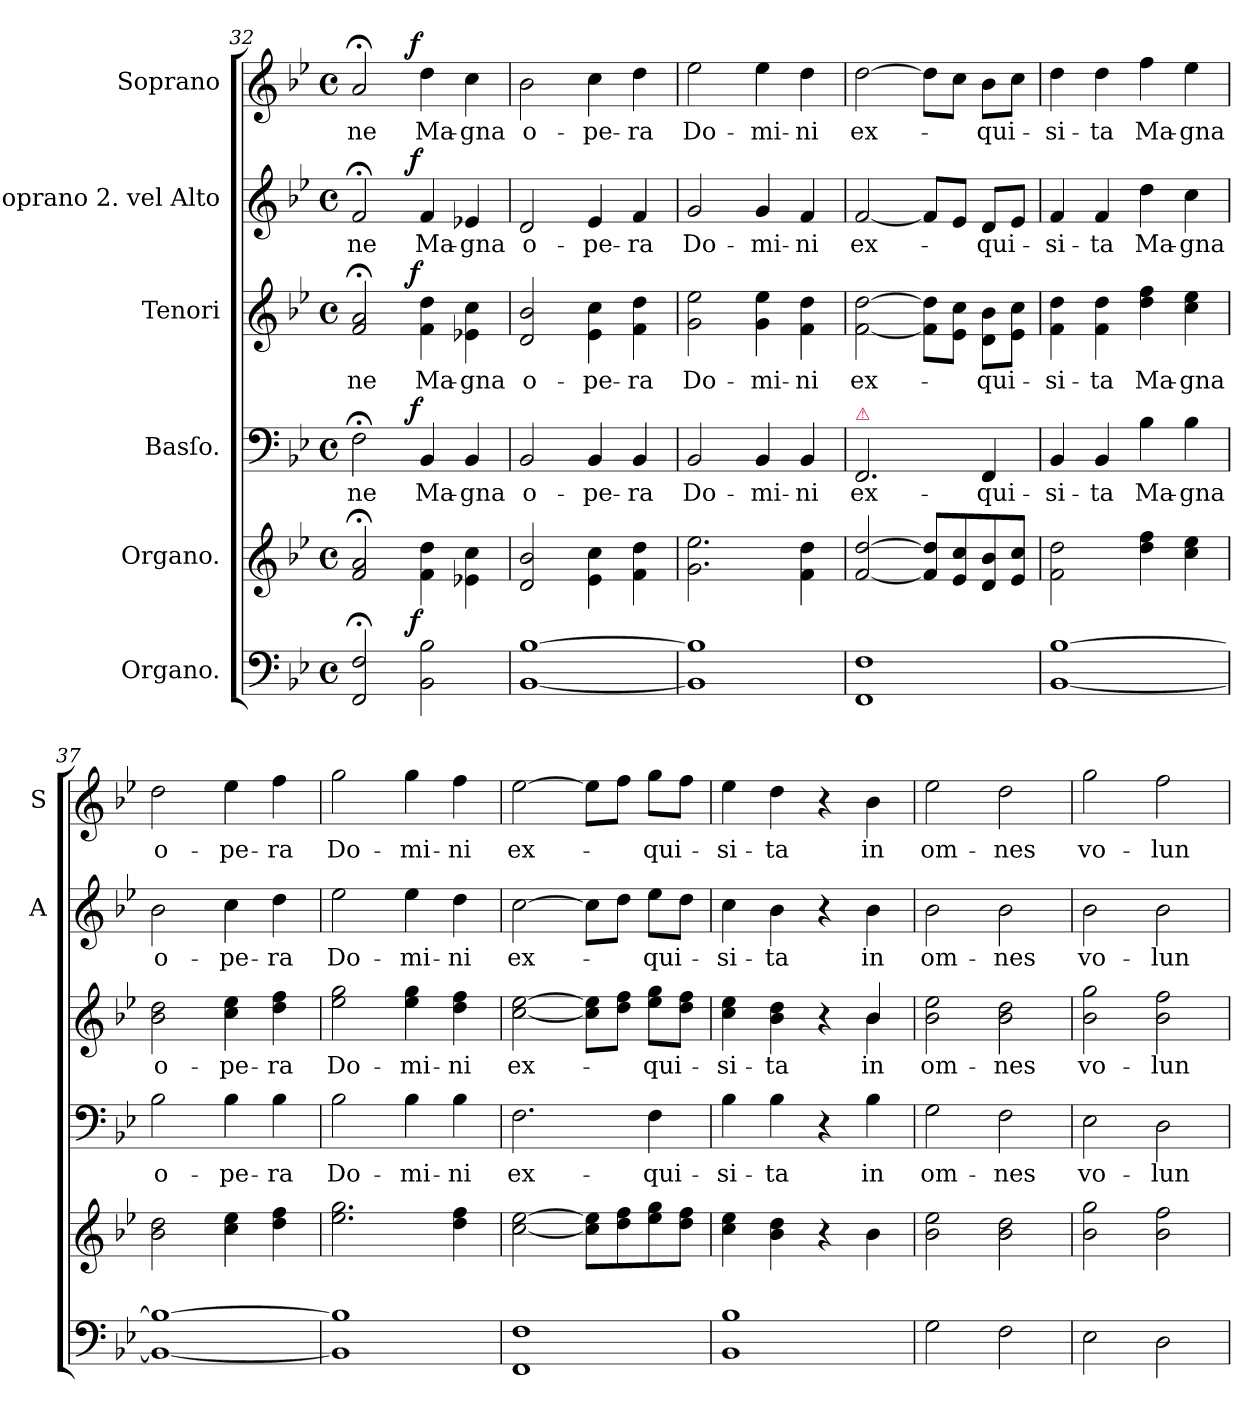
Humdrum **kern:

**kern	**kern	**dynam	**kern	**text	**dynam	**kern	**text	**dynam	**kern	**text	**dynam	**kern	**text	**dynam
*part6	*part5	*part5	*part4	*part4	*part4	*part3	*part3	*part3	*part2	*part2	*part2	*part1	*part1	*part1
*staff6	*staff5	*staff5	*staff4	*staff4	*staff4	*staff3	*staff3	*staff3	*staff2	*staff2	*staff2	*staff1	*staff1	*staff1
*I"Organo.	*I"Organo.	*	*I"Basſo.	*	*	*I"Tenori	*	*	*I"Soprano 2. vel Alto	*	*	*I"Soprano	*	*
*	*	*	*	*	*	*	*	*	*I'A	*	*	*I'S	*	*
*clefF4	*clefG2	*	*clefF4	*	*	*clefG2	*	*	*clefG2	*	*	*clefG2	*	*
*	*	*	*	*	*	*ITrd7c12	*	*	*	*	*	*	*	*
*k[b-e-]	*k[b-e-]	*	*k[b-e-]	*	*	*k[b-e-]	*	*	*k[b-e-]	*	*	*k[b-e-]	*	*
*M4/4	*M4/4	*	*M4/4	*	*	*M4/4	*	*	*M4/4	*	*	*M4/4	*	*
*met(c)	*met(c)	*	*met(c)	*	*	*met(c)	*	*	*met(c)	*	*	*met(c)	*	*
=32	=32	=32	=32	=32	=32	=32	=32	=32	=32	=32	=32	=32	=32	=32
!	!	!	!	!LO:LY:i	!	!	!	!	!	!LO:LY:i	!	!	!	!
2FF;</ 2F;</	2f;</ 2a;</	.	2F;<\	-ne	.	2F;</ 2A;</	-ne	.	2f;</	-ne	.	2a;</	-ne	.
!	!	!LO:DY:rj	!	!LO:LY:i	!LO:DY:b:rj	!	!	!LO:DY:b:rj	!	!LO:LY:i	!LO:DY:b:rj	!	!	!LO:DY:b:rj
2BB-\ 2B-\	4f\ 4dd\	f	4BB-/	Ma-	f	4F\ 4d\	Ma-	f	4f/	Ma-	f	4dd\	Ma-	f
!	!	!	!	!LO:LY:i	!	!	!	!	!	!LO:LY:i	!	!	!	!
.	4e-X\ 4cc\	.	4BB-/	-gna	.	4E-X\ 4c\	-gna	.	4e-X/	-gna	.	4cc\	-gna	.
=33	=33	=33	=33	=33	=33	=33	=33	=33	=33	=33	=33	=33	=33	=33
!	!	!	!	!LO:LY:i	!	!	!	!	!	!LO:LY:i	!	!	!	!
[1BB- [1B-	2d/ 2b-/	.	2BB-/	o-	.	2D/ 2B-/	o-	.	2d/	o-	.	2b-\	o-	.
!	!	!	!	!LO:LY:i	!	!	!	!	!	!LO:LY:i	!	!	!	!
.	4e-\ 4cc\	.	4BB-/	-pe-	.	4E-\ 4c\	-pe-	.	4e-/	-pe-	.	4cc\	-pe-	.
!	!	!	!	!LO:LY:i	!	!	!	!	!	!LO:LY:i	!	!	!	!
.	4f\ 4dd\	.	4BB-/	-ra	.	4F\ 4d\	-ra	.	4f/	-ra	.	4dd\	-ra	.
=34	=34	=34	=34	=34	=34	=34	=34	=34	=34	=34	=34	=34	=34	=34
!	!	!	!	!LO:LY:i	!	!	!	!	!	!LO:LY:i	!	!	!	!
1BB-] 1B-]	2.g\ 2.ee-\	.	2BB-/	Do-	.	2G\ 2e-\	Do-	.	2g/	Do-	.	2ee-\	Do-	.
!	!	!	!	!LO:LY:i	!	!	!	!	!	!LO:LY:i	!	!	!	!
.	.	.	4BB-/	-mi-	.	4G\ 4e-\	-mi-	.	4g/	-mi-	.	4ee-\	-mi-	.
!	!	!	!	!LO:LY:i	!	!	!	!	!	!LO:LY:i	!	!	!	!
.	4f\ 4dd\	.	4BB-/	-ni	.	4F\ 4d\	-ni	.	4f/	-ni	.	4dd\	-ni	.
=35	=35	=35	=35	=35	=35	=35	=35	=35	=35	=35	=35	=35	=35	=35
!	!	!	!LO:TX:a:color=crimson:t=⚠	!	!	!	!	!	!	!	!	!	!	!
!	!	!	!	!LO:LY:i	!	!	!	!	!	!LO:LY:i	!	!	!	!
1FF 1F	[2f/ [2dd/	.	2.FF/	ex-	.	[2F\ [2d\	ex-	.	[2f/	ex-	.	[2dd\	ex-	.
.	8f]/ 8dd]/L	.	.	.	.	8F]\ 8d]\L	.	.	8f/L]	.	.	8dd\L]	.	.
.	8e-/ 8cc/	.	.	.	.	8E-\ 8c\J	.	.	8e-/J	.	.	8cc\J	.	.
!	!	!	!	!LO:LY:i	!	!	!	!	!	!LO:LY:i	!	!	!	!
.	8d/ 8b-/	.	4FF/	-qui-	.	8D\ 8B-\L	-qui-	.	8d/L	-qui-	.	8b-\L	-qui-	.
.	8e-/ 8cc/J	.	.	.	.	8E-\ 8c\J	.	.	8e-/J	.	.	8cc\J	.	.
=36	=36	=36	=36	=36	=36	=36	=36	=36	=36	=36	=36	=36	=36	=36
!	!	!	!	!LO:LY:i	!	!	!	!	!	!LO:LY:i	!	!	!	!
[1BB- [1B-	2f\ 2dd\	.	4BB-/	-si-	.	4F\ 4d\	-si-	.	4f/	-si-	.	4dd\	-si-	.
!	!	!	!	!LO:LY:i	!	!	!	!	!	!LO:LY:i	!	!	!	!
.	.	.	4BB-/	-ta	.	4F\ 4d\	-ta	.	4f/	-ta	.	4dd\	-ta	.
!	!	!	!	!LO:LY:i	!	!	!	!	!	!LO:LY:i	!	!	!	!
.	4dd\ 4ff\	.	4B-\	Ma-	.	4d\ 4f\	Ma-	.	4dd\	Ma-	.	4ff\	Ma-	.
!	!	!	!	!LO:LY:i	!	!	!	!	!	!LO:LY:i	!	!	!	!
.	4cc\ 4ee-\	.	4B-\	-gna	.	4c\ 4e-\	-gna	.	4cc\	-gna	.	4ee-\	-gna	.
=37	=37	=37	=37	=37	=37	=37	=37	=37	=37	=37	=37	=37	=37	=37
!	!	!	!	!LO:LY:i	!	!	!	!	!	!LO:LY:i	!	!	!	!
1BB-_ 1B-_	2b-\ 2dd\	.	2B-\	o-	.	2B-\ 2d\	o-	.	2b-\	o-	.	2dd\	o-	.
!	!	!	!	!LO:LY:i	!	!	!	!	!	!LO:LY:i	!	!	!	!
.	4cc\ 4ee-\	.	4B-\	-pe-	.	4c\ 4e-\	-pe-	.	4cc\	-pe-	.	4ee-\	-pe-	.
!	!	!	!	!LO:LY:i	!	!	!	!	!	!LO:LY:i	!	!	!	!
.	4dd\ 4ff\	.	4B-\	-ra	.	4d\ 4f\	-ra	.	4dd\	-ra	.	4ff\	-ra	.
=38	=38	=38	=38	=38	=38	=38	=38	=38	=38	=38	=38	=38	=38	=38
!	!	!	!	!LO:LY:i	!	!	!	!	!	!LO:LY:i	!	!	!	!
1BB-] 1B-]	2.ee-\ 2.gg\	.	2B-\	Do-	.	2e-\ 2g\	Do-	.	2ee-\	Do-	.	2gg\	Do-	.
!	!	!	!	!LO:LY:i	!	!	!	!	!	!LO:LY:i	!	!	!	!
.	.	.	4B-\	-mi-	.	4e-\ 4g\	-mi-	.	4ee-\	-mi-	.	4gg\	-mi-	.
!	!	!	!	!LO:LY:i	!	!	!	!	!	!LO:LY:i	!	!	!	!
.	4dd\ 4ff\	.	4B-\	-ni	.	4d\ 4f\	-ni	.	4dd\	-ni	.	4ff\	-ni	.
=39	=39	=39	=39	=39	=39	=39	=39	=39	=39	=39	=39	=39	=39	=39
!	!	!	!	!LO:LY:i	!	!	!	!	!	!LO:LY:i	!	!	!	!
1FF 1F	[2cc\ [2ee-\	.	2.F\	ex-	.	[2c\ [2e-\	ex-	.	[2cc\	ex-	.	[2ee-\	ex-	.
.	8cc]\ 8ee-]\L	.	.	.	.	8c]\ 8e-]\L	.	.	8cc\L]	.	.	8ee-\L]	.	.
.	8dd\ 8ff\	.	.	.	.	8d\ 8f\J	.	.	8dd\J	.	.	8ff\J	.	.
!	!	!	!	!LO:LY:i	!	!	!	!	!	!LO:LY:i	!	!	!	!
.	8ee-\ 8gg\	.	4F\	-qui-	.	8e-\ 8g\L	-qui-	.	8ee-\L	-qui-	.	8gg\L	-qui-	.
.	8dd\ 8ff\J	.	.	.	.	8d\ 8f\J	.	.	8dd\J	.	.	8ff\J	.	.
=40	=40	=40	=40	=40	=40	=40	=40	=40	=40	=40	=40	=40	=40	=40
!	!	!	!	!LO:LY:i	!	!	!	!	!	!LO:LY:i	!	!	!	!
*	*	*	*	*	*	*^	*	*	*	*	*	*	*	*
1BB- 1B-	4cc\ 4ee-\	.	4B-\	-si-	.	4c\ 4e-\	2ryy	-si-	.	4cc\	-si-	.	4ee-\	-si-	.
!	!	!	!	!LO:LY:i	!	!	!	!	!	!	!LO:LY:i	!	!	!	!
.	4b-\ 4dd\	.	4B-\	-ta	.	4B-\ 4d\	.	-ta	.	4b-\	-ta	.	4dd\	-ta	.
.	4r	.	4r	.	.	4r	4ryy	.	.	4r	.	.	4r	.	.
!	!	!	!	!LO:LY:i	!	!	!	!	!	!	!LO:LY:i	!	!	!	!
.	4b-\	.	4B-\	in	.	4B-/	4B-\	in	.	4b-\	in	.	4b-\	in	.
=41	=41	=41	=41	=41	=41	=41	=41	=41	=41	=41	=41	=41	=41	=41	=41
!	!	!	!	!LO:LY:i	!	!	!	!	!	!	!LO:LY:i	!	!	!	!
*	*	*	*	*	*	*v	*v	*	*	*	*	*	*	*	*
2G\	2b-\ 2ee-\	.	2G\	om-	.	2B-\ 2e-\	om-	.	2b-\	om-	.	2ee-\	om-	.
!	!	!	!	!LO:LY:i	!	!	!	!	!	!LO:LY:i	!	!	!	!
2F\	2b-\ 2dd\	.	2F\	-nes	.	2B-\ 2d\	-nes	.	2b-\	-nes	.	2dd\	-nes	.
=42	=42	=42	=42	=42	=42	=42	=42	=42	=42	=42	=42	=42	=42	=42
!	!	!	!	!LO:LY:i	!	!	!	!	!	!LO:LY:i	!	!	!	!
2E-\	2b-\ 2gg\	.	2E-\	vo-	.	2B-\ 2g\	vo-	.	2b-\	vo-	.	2gg\	vo-	.
!	!	!	!	!LO:LY:i	!	!	!	!	!	!LO:LY:i	!	!	!	!
2D\	2b-\ 2ff\	.	2D\	-lun-	.	2B-\ 2f\	-lun-	.	2b-\	-lun-	.	2ff\	-lun-	.
=	=	=	=	=	=	=	=	=	=	=	=	=	=	=
*-	*-	*-	*-	*-	*-	*-	*-	*-	*-	*-	*-	*-	*-	*-
